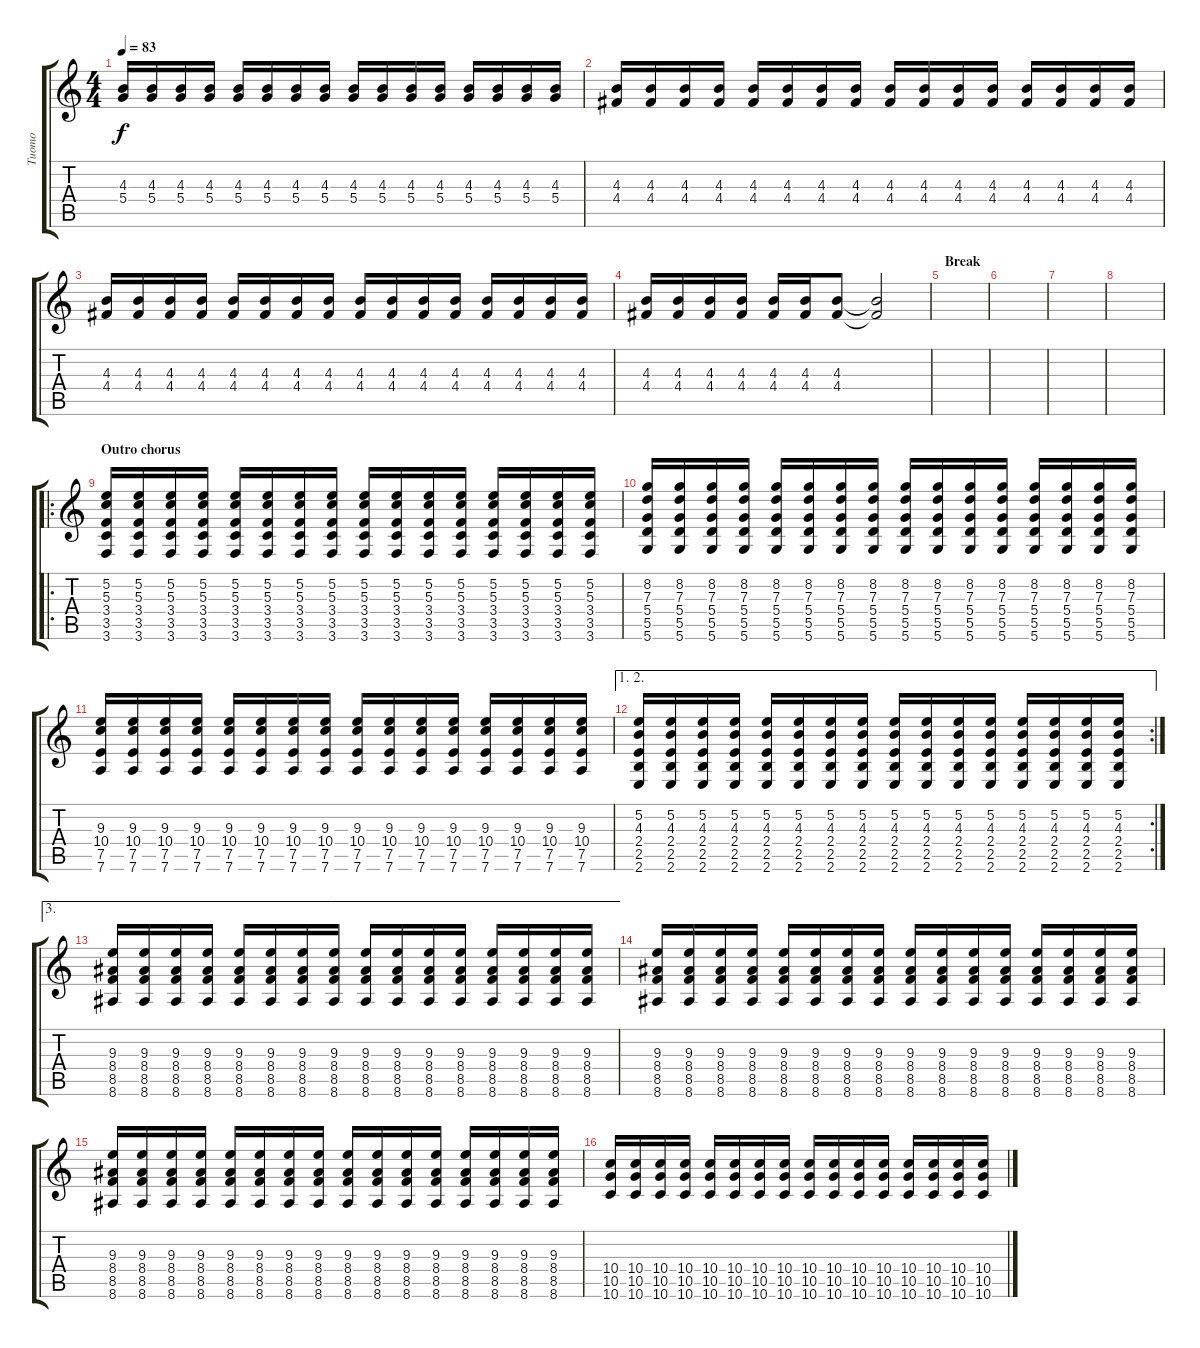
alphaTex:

\track ("Tuomo" "Tuomo") {instrument distortionguitar}
\staff {score tabs}
\tuning (E4 B3 G3 D3 A2 D2) {hide}
\ts (4 4)
\tempo 83
\clef g2
\ks c
(4.3 5.4).16{dy f} (4.3 5.4).16 (4.3 5.4).16 (4.3 5.4).16 (4.3 5.4).16 (4.3 5.4).16 (4.3 5.4).16 (4.3 5.4).16 (4.3 5.4).16 (4.3 5.4).16 (4.3 5.4).16 (4.3 5.4).16 (4.3 5.4).16 (4.3 5.4).16 (4.3 5.4).16 (4.3 5.4).16 |
(4.3 4.4).16 (4.3 4.4).16 (4.3 4.4).16 (4.3 4.4).16 (4.3 4.4).16 (4.3 4.4).16 (4.3 4.4).16 (4.3 4.4).16 (4.3 4.4).16 (4.3 4.4).16 (4.3 4.4).16 (4.3 4.4).16 (4.3 4.4).16 (4.3 4.4).16 (4.3 4.4).16 (4.3 4.4).16 |
(4.3 4.4).16 (4.3 4.4).16 (4.3 4.4).16 (4.3 4.4).16 (4.3 4.4).16 (4.3 4.4).16 (4.3 4.4).16 (4.3 4.4).16 (4.3 4.4).16 (4.3 4.4).16 (4.3 4.4).16 (4.3 4.4).16 (4.3 4.4).16 (4.3 4.4).16 (4.3 4.4).16 (4.3 4.4).16 |
(4.3 4.4).16 (4.3 4.4).16 (4.3 4.4).16 (4.3 4.4).16 (4.3 4.4).16 (4.3 4.4).16 (4.3 4.4).8 (4.3{t} 4.4{t}).2 |
\section ("" "Break")
|
|
|
|
\ro
\section ("" "Outro chorus")
(5.2 5.3 3.4 3.5 3.6).16 (5.2 5.3 3.4 3.5 3.6).16 (5.2 5.3 3.4 3.5 3.6).16 (5.2 5.3 3.4 3.5 3.6).16 (5.2 5.3 3.4 3.5 3.6).16 (5.2 5.3 3.4 3.5 3.6).16 (5.2 5.3 3.4 3.5 3.6).16 (5.2 5.3 3.4 3.5 3.6).16 (5.2 5.3 3.4 3.5 3.6).16 (5.2 5.3 3.4 3.5 3.6).16 (5.2 5.3 3.4 3.5 3.6).16 (5.2 5.3 3.4 3.5 3.6).16 (5.2 5.3 3.4 3.5 3.6).16 (5.2 5.3 3.4 3.5 3.6).16 (5.2 5.3 3.4 3.5 3.6).16 (5.2 5.3 3.4 3.5 3.6).16 |
(8.2 7.3 5.4 5.5 5.6).16 (8.2 7.3 5.4 5.5 5.6).16 (8.2 7.3 5.4 5.5 5.6).16 (8.2 7.3 5.4 5.5 5.6).16 (8.2 7.3 5.4 5.5 5.6).16 (8.2 7.3 5.4 5.5 5.6).16 (8.2 7.3 5.4 5.5 5.6).16 (8.2 7.3 5.4 5.5 5.6).16 (8.2 7.3 5.4 5.5 5.6).16 (8.2 7.3 5.4 5.5 5.6).16 (8.2 7.3 5.4 5.5 5.6).16 (8.2 7.3 5.4 5.5 5.6).16 (8.2 7.3 5.4 5.5 5.6).16 (8.2 7.3 5.4 5.5 5.6).16 (8.2 7.3 5.4 5.5 5.6).16 (8.2 7.3 5.4 5.5 5.6).16 |
(9.3 10.4 7.5 7.6).16 (9.3 10.4 7.5 7.6).16 (9.3 10.4 7.5 7.6).16 (9.3 10.4 7.5 7.6).16 (9.3 10.4 7.5 7.6).16 (9.3 10.4 7.5 7.6).16 (9.3 10.4 7.5 7.6).16 (9.3 10.4 7.5 7.6).16 (9.3 10.4 7.5 7.6).16 (9.3 10.4 7.5 7.6).16 (9.3 10.4 7.5 7.6).16 (9.3 10.4 7.5 7.6).16 (9.3 10.4 7.5 7.6).16 (9.3 10.4 7.5 7.6).16 (9.3 10.4 7.5 7.6).16 (9.3 10.4 7.5 7.6).16 |
\ae (1 2)
\rc 2
(5.2 4.3 2.4 2.5 2.6).16 (5.2 4.3 2.4 2.5 2.6).16 (5.2 4.3 2.4 2.5 2.6).16 (5.2 4.3 2.4 2.5 2.6).16 (5.2 4.3 2.4 2.5 2.6).16 (5.2 4.3 2.4 2.5 2.6).16 (5.2 4.3 2.4 2.5 2.6).16 (5.2 4.3 2.4 2.5 2.6).16 (5.2 4.3 2.4 2.5 2.6).16 (5.2 4.3 2.4 2.5 2.6).16 (5.2 4.3 2.4 2.5 2.6).16 (5.2 4.3 2.4 2.5 2.6).16 (5.2 4.3 2.4 2.5 2.6).16 (5.2 4.3 2.4 2.5 2.6).16 (5.2 4.3 2.4 2.5 2.6).16 (5.2 4.3 2.4 2.5 2.6).16 |
\ae 3
(9.3 8.4 8.5 8.6).16 (9.3 8.4 8.5 8.6).16 (9.3 8.4 8.5 8.6).16 (9.3 8.4 8.5 8.6).16 (9.3 8.4 8.5 8.6).16 (9.3 8.4 8.5 8.6).16 (9.3 8.4 8.5 8.6).16 (9.3 8.4 8.5 8.6).16 (9.3 8.4 8.5 8.6).16 (9.3 8.4 8.5 8.6).16 (9.3 8.4 8.5 8.6).16 (9.3 8.4 8.5 8.6).16 (9.3 8.4 8.5 8.6).16 (9.3 8.4 8.5 8.6).16 (9.3 8.4 8.5 8.6).16 (9.3 8.4 8.5 8.6).16 |
(9.3 8.4 8.5 8.6).16 (9.3 8.4 8.5 8.6).16 (9.3 8.4 8.5 8.6).16 (9.3 8.4 8.5 8.6).16 (9.3 8.4 8.5 8.6).16 (9.3 8.4 8.5 8.6).16 (9.3 8.4 8.5 8.6).16 (9.3 8.4 8.5 8.6).16 (9.3 8.4 8.5 8.6).16 (9.3 8.4 8.5 8.6).16 (9.3 8.4 8.5 8.6).16 (9.3 8.4 8.5 8.6).16 (9.3 8.4 8.5 8.6).16 (9.3 8.4 8.5 8.6).16 (9.3 8.4 8.5 8.6).16 (9.3 8.4 8.5 8.6).16 |
(9.3 8.4 8.5 8.6).16 (9.3 8.4 8.5 8.6).16 (9.3 8.4 8.5 8.6).16 (9.3 8.4 8.5 8.6).16 (9.3 8.4 8.5 8.6).16 (9.3 8.4 8.5 8.6).16 (9.3 8.4 8.5 8.6).16 (9.3 8.4 8.5 8.6).16 (9.3 8.4 8.5 8.6).16 (9.3 8.4 8.5 8.6).16 (9.3 8.4 8.5 8.6).16 (9.3 8.4 8.5 8.6).16 (9.3 8.4 8.5 8.6).16 (9.3 8.4 8.5 8.6).16 (9.3 8.4 8.5 8.6).16 (9.3 8.4 8.5 8.6).16 |
(10.4 10.5 10.6).16 (10.4 10.5 10.6).16 (10.4 10.5 10.6).16 (10.4 10.5 10.6).16 (10.4 10.5 10.6).16 (10.4 10.5 10.6).16 (10.4 10.5 10.6).16 (10.4 10.5 10.6).16 (10.4 10.5 10.6).16 (10.4 10.5 10.6).16 (10.4 10.5 10.6).16 (10.4 10.5 10.6).16 (10.4 10.5 10.6).16 (10.4 10.5 10.6).16 (10.4 10.5 10.6).16 (10.4 10.5 10.6).16
